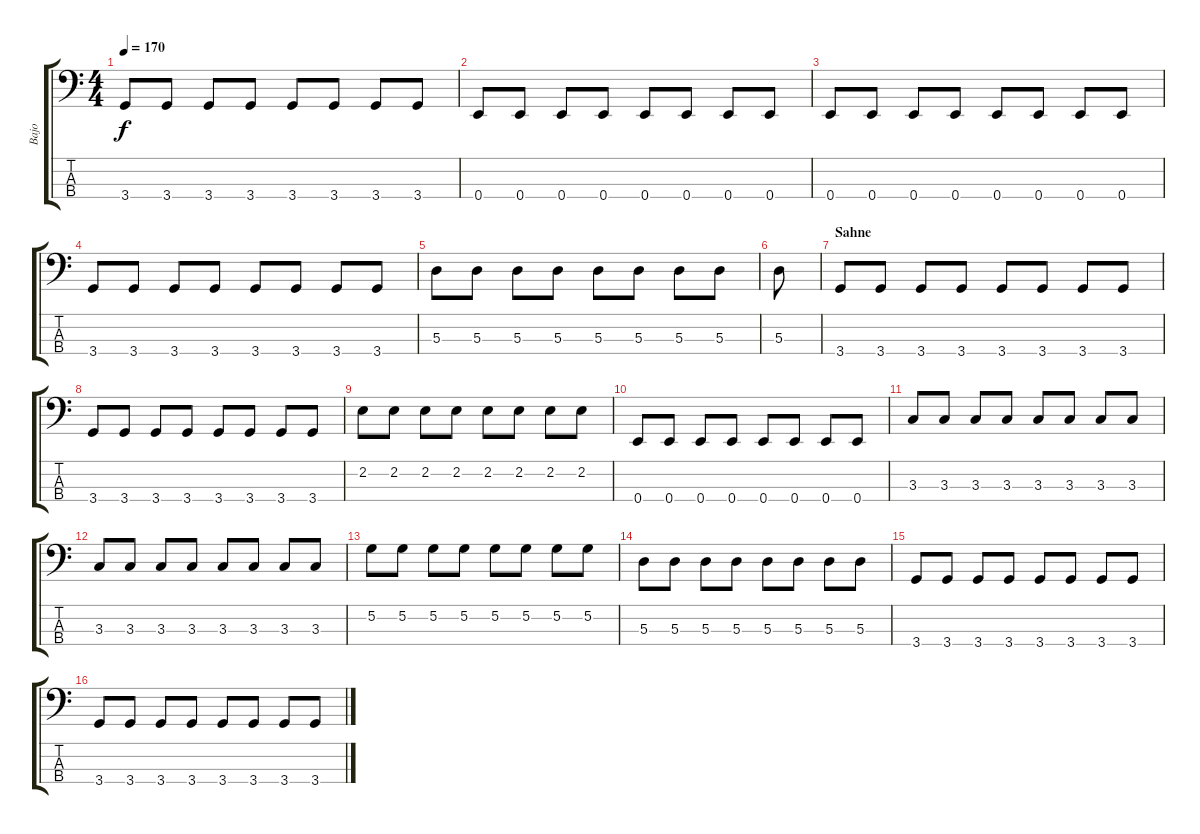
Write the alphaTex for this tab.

\track ("Bajo" "Bajo") {instrument electricbassfinger}
\staff {score tabs}
\tuning (G2 D2 A1 E1) {hide}
\ts (4 4)
\tempo 170
\clef f4
\ks c
3.4.8{dy f} 3.4.8 3.4.8 3.4.8 3.4.8 3.4.8 3.4.8 3.4.8 |
0.4.8 0.4.8 0.4.8 0.4.8 0.4.8 0.4.8 0.4.8 0.4.8 |
0.4.8 0.4.8 0.4.8 0.4.8 0.4.8 0.4.8 0.4.8 0.4.8 |
3.4.8 3.4.8 3.4.8 3.4.8 3.4.8 3.4.8 3.4.8 3.4.8 |
5.3.8 5.3.8 5.3.8 5.3.8 5.3.8 5.3.8 5.3.8 5.3.8 |
5.3.8 |
\section ("" "Sahne")
3.4.8 3.4.8 3.4.8 3.4.8 3.4.8 3.4.8 3.4.8 3.4.8 |
3.4.8 3.4.8 3.4.8 3.4.8 3.4.8 3.4.8 3.4.8 3.4.8 |
2.2.8 2.2.8 2.2.8 2.2.8 2.2.8 2.2.8 2.2.8 2.2.8 |
0.4.8 0.4.8 0.4.8 0.4.8 0.4.8 0.4.8 0.4.8 0.4.8 |
3.3.8 3.3.8 3.3.8 3.3.8 3.3.8 3.3.8 3.3.8 3.3.8 |
3.3.8 3.3.8 3.3.8 3.3.8 3.3.8 3.3.8 3.3.8 3.3.8 |
5.2.8 5.2.8 5.2.8 5.2.8 5.2.8 5.2.8 5.2.8 5.2.8 |
5.3.8 5.3.8 5.3.8 5.3.8 5.3.8 5.3.8 5.3.8 5.3.8 |
3.4.8 3.4.8 3.4.8 3.4.8 3.4.8 3.4.8 3.4.8 3.4.8 |
3.4.8 3.4.8 3.4.8 3.4.8 3.4.8 3.4.8 3.4.8 3.4.8
